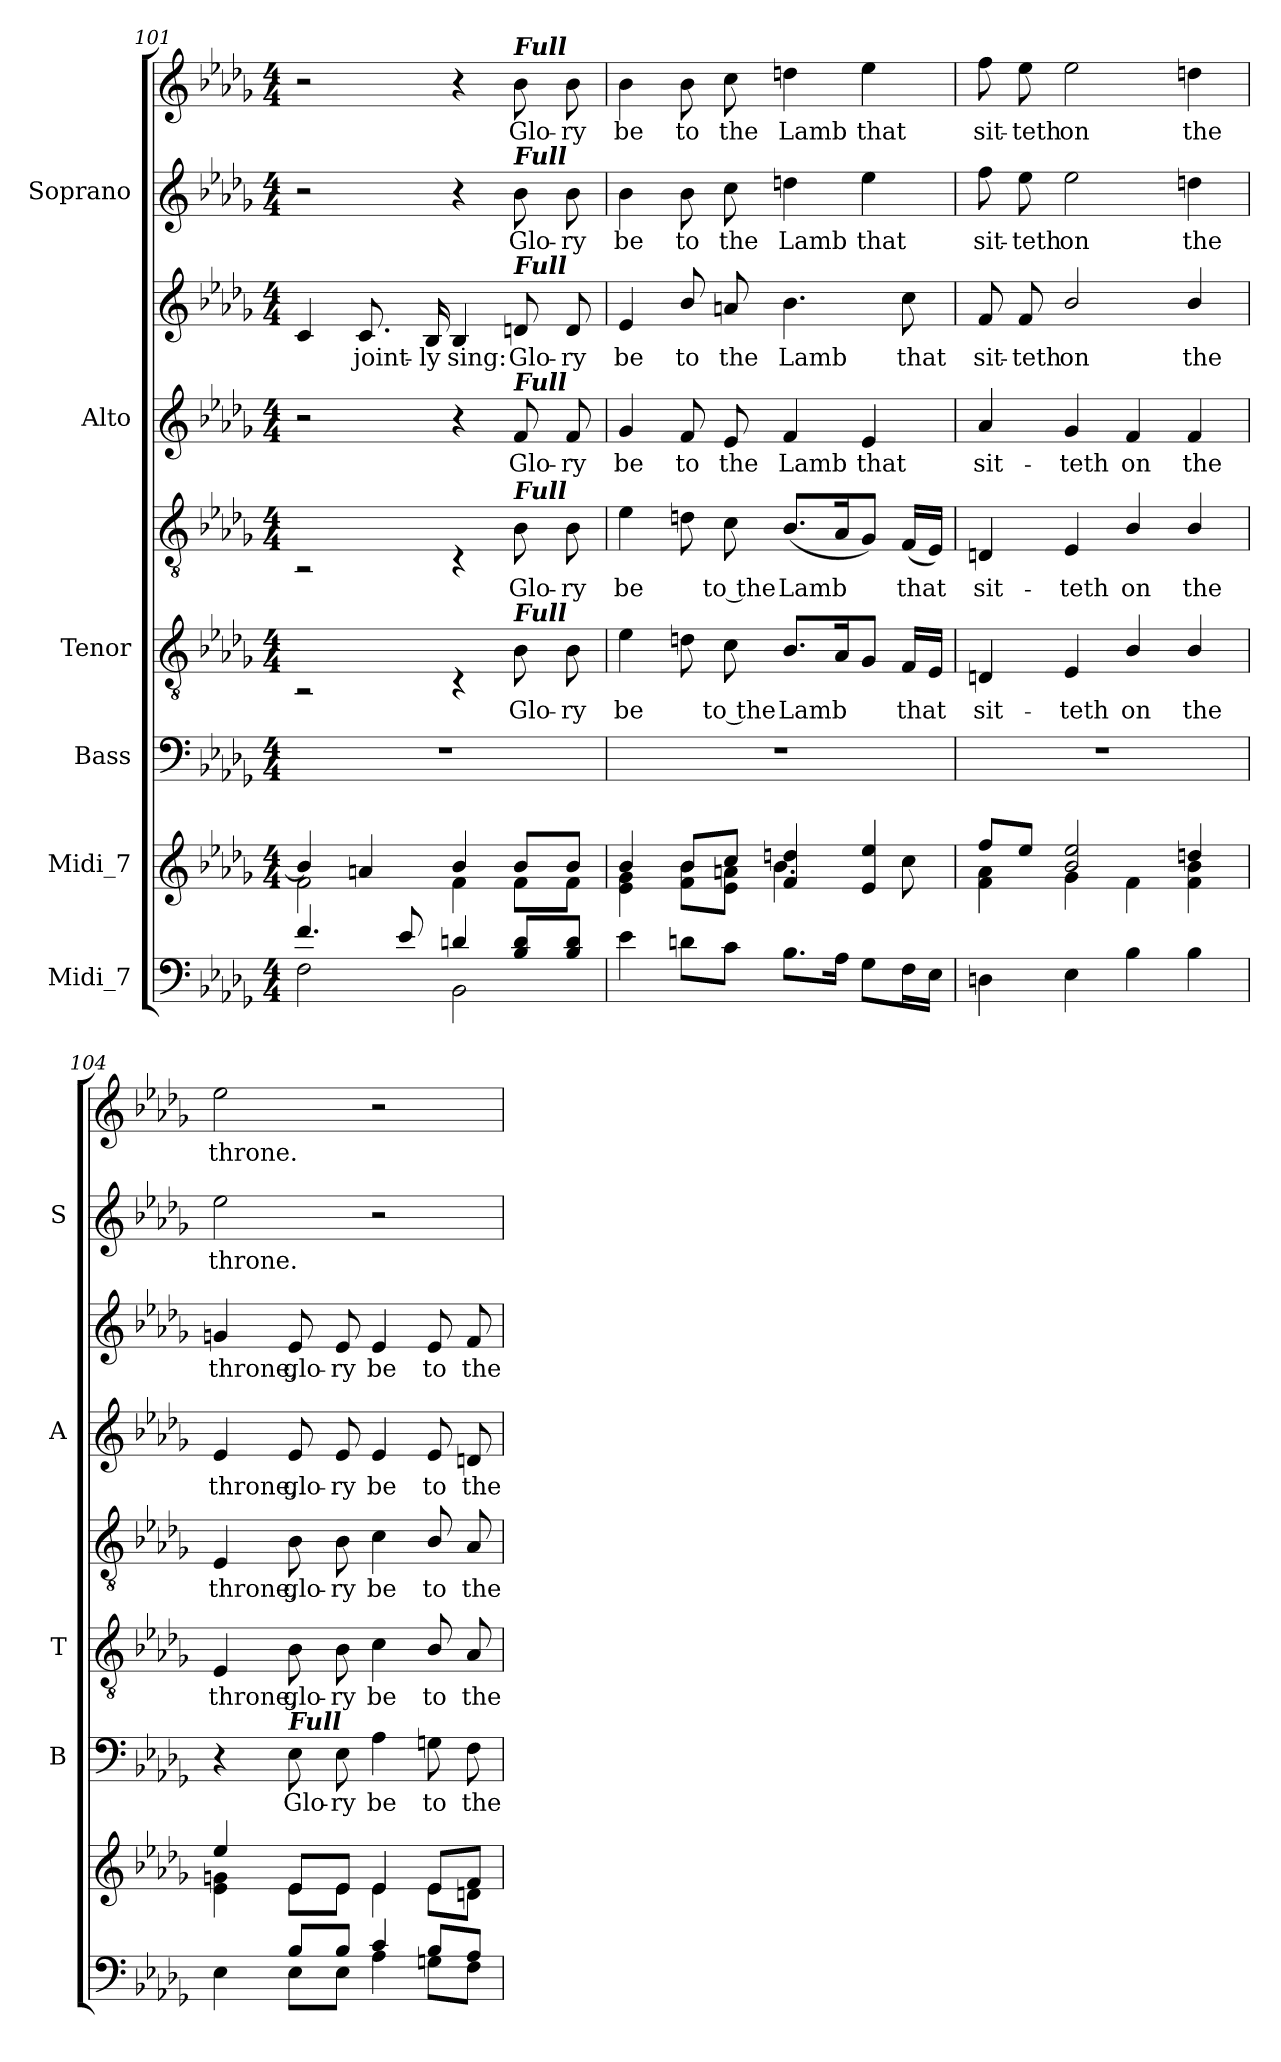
**kern	**kern	**kern	**text	**kern	**text	**kern	**text	**kern	**text	**kern	**text	**kern	**text	**kern	**text
*part6	*part5	*part4	*part4	*part3	*part3	*part3	*part3	*part2	*part2	*part2	*part2	*part1	*part1	*part1	*part1
*staff9	*staff8	*staff7	*staff7	*staff6	*staff6	*staff5	*staff5	*staff4	*staff4	*staff3	*staff3	*staff2	*staff2	*staff1	*staff1
*I"Midi_7	*I"Midi_7	*I"Bass	*	*I"Tenor	*	*	*	*I"Alto	*	*	*	*I"Soprano	*	*	*
*	*	*I'B	*	*I'T	*	*	*	*I'A	*	*	*	*I'S	*	*	*
!!LO:LB:g=z
*clefF4	*clefG2	*clefF4	*	*clefGv2	*	*clefGv2	*	*clefG2	*	*clefG2	*	*clefG2	*	*clefG2	*
*k[b-e-a-d-g-]	*k[b-e-a-d-g-]	*k[b-e-a-d-g-]	*	*k[b-e-a-d-g-]	*	*k[b-e-a-d-g-]	*	*k[b-e-a-d-g-]	*	*k[b-e-a-d-g-]	*	*k[b-e-a-d-g-]	*	*k[b-e-a-d-g-]	*
*D-:	*D-:	*D-:	*	*D-:	*	*D-:	*	*D-:	*	*D-:	*	*D-:	*	*D-:	*
*M4/4	*M4/4	*M4/4	*	*M4/4	*	*M4/4	*	*M4/4	*	*M4/4	*	*M4/4	*	*M4/4	*
=101	=101	=101	=101	=101	=101	=101	=101	=101	=101	=101	=101	=101	=101	=101	=101
*^	*^	*	*	*	*	*	*	*	*	*	*	*	*	*	*
4.f/	2F\	4b-/]	2f\	1r	.	2rBB	.	2rBB	.	2r	.	4c	.	2r	.	2r	.
!	!	!	!	!	!	!	!	!	!	!	!	!	!LO:LY:b	!	!	!	!
.	.	4an/	.	.	.	.	.	.	.	.	.	8.c	joint-	.	.	.	.
8e-/	.	.	.	.	.	.	.	.	.	.	.	.	.	.	.	.	.
!	!	!	!	!	!	!	!	!	!	!	!	!	!LO:LY:b	!	!	!	!
.	.	.	.	.	.	.	.	.	.	.	.	16B-	-ly	.	.	.	.
!	!	!	!	!	!	!	!	!	!	!	!	!	!LO:LY:b	!	!	!	!
4dn/	2BB-\	4b-/	4f\	.	.	4rBB	.	4rBB	.	4r	.	4B-	sing:	4r	.	4r	.
!	!	!	!	!	!	!	!	!	!	!	!	!	!	!	!	!LO:TX:a:Bi:t=Full	!
!	!	!	!	!	!	!	!	!	!	!	!	!	!	!LO:TX:a:Bi:t=Full	!	!	!
!	!	!	!	!	!	!	!	!	!	!	!	!LO:TX:a:Bi:t=Full	!	!	!	!	!
!	!	!	!	!	!	!	!	!	!	!LO:TX:a:Bi:t=Full	!	!	!	!	!	!	!
!	!	!	!	!	!	!	!	!LO:TX:a:Bi:t=Full	!	!	!	!	!	!	!	!	!
!	!	!	!	!	!	!LO:TX:a:Bi:t=Full	!	!	!	!	!	!	!	!	!	!	!
!	!	!	!	!	!	!	!LO:LY:b	!	!LO:LY:b	!	!LO:LY:b	!	!LO:LY:b	!	!LO:LY:b	!	!LO:LY:b
8B-/ 8d/L	.	8b-/L	8f\L	.	.	8B-	Glo-	8B-	Glo-	8f	Glo-	8dn	Glo-	8b-	Glo-	8b-	Glo-
!	!	!	!	!	!	!	!LO:LY:b	!	!LO:LY:b	!	!LO:LY:b	!	!LO:LY:b	!	!LO:LY:b	!	!LO:LY:b
8B-/ 8d/J	.	8b-/J	8f\J	.	.	8B-	-ry	8B-	-ry	8f	-ry	8d	-ry	8b-	-ry	8b-	-ry
=102	=102	=102	=102	=102	=102	=102	=102	=102	=102	=102	=102	=102	=102	=102	=102	=102	=102
!	!	!	!	!	!	!	!LO:LY:b	!	!LO:LY:b	!	!LO:LY:b	!	!LO:LY:b	!	!LO:LY:b	!	!LO:LY:b
4e-\	1ryy	4b-/	4e-\ 4g-\	1r	.	4e-	be	4e-	be	4g-	be	4e-	be	4b-	be	4b-	be
!	!	!	!	!	!	!	!	!	!	!	!LO:LY:b	!	!LO:LY:b	!	!LO:LY:b	!	!LO:LY:b
8dn\L	.	8b-/L	8f\ 8b-\L	.	.	8dn	.	8dn	.	8f	to	8b-/	to	8b-	to	8b-	to
!	!	!	!	!	!	!	!LO:LY:b	!	!LO:LY:b	!	!LO:LY:b	!	!LO:LY:b	!	!LO:LY:b	!	!LO:LY:b
8c\J	.	8cc/J	8e-\ 8an\J	.	.	8c	to the	8c	to the	8e-	the	8an	the	8cc	the	8cc	the
!	!	!	!	!	!	!	!LO:LY:b	!	!LO:LY:b	!	!LO:LY:b	!	!LO:LY:b	!	!LO:LY:b	!	!LO:LY:b
8.B-\L	.	4f/ 4ddn/	4.b-\	.	.	8.B-L	Lamb	(<8.B-L	Lamb	4f	Lamb	4.b-	Lamb	4ddn	Lamb	4ddn	Lamb
16A-\J	.	.	.	.	.	16A-	.	16A-	.	.	.	.	.	.	.	.	.
!	!	!	!	!	!	!	!	!	!	!	!LO:LY:b	!	!	!	!LO:LY:b	!	!LO:LY:b
8G-\L	.	4e-/ 4ee-/	.	.	.	8G-J	.	8G-J)	.	4e-	that	.	.	4ee-	that	4ee-	that
!	!	!	!	!	!	!	!LO:LY:b	!	!LO:LY:b	!	!	!	!LO:LY:b	!	!	!	!
16F\L	.	.	8cc\	.	.	16FLL	that	(<16FLL	that	.	.	8cc	that	.	.	.	.
16E-\JJ	.	.	.	.	.	16E-JJ	.	16E-JJ)	.	.	.	.	.	.	.	.	.
=103	=103	=103	=103	=103	=103	=103	=103	=103	=103	=103	=103	=103	=103	=103	=103	=103	=103
!	!	!	!	!	!	!	!LO:LY:b	!	!LO:LY:b	!	!LO:LY:b	!	!LO:LY:b	!	!LO:LY:b	!	!LO:LY:b
4Dn\	1ryy	8ff/L	4f\ 4a-\	1r	.	4Dn	sit-	4Dn	sit-	4a-	sit-	8f	sit-	8ff	sit-	8ff	sit-
!	!	!	!	!	!	!	!	!	!	!	!	!	!LO:LY:b	!	!LO:LY:b	!	!LO:LY:b
.	.	8ee-/J	.	.	.	.	.	.	.	.	.	8f	-teth	8ee-	-teth	8ee-	-teth
!	!	!	!	!	!	!	!LO:LY:b	!	!LO:LY:b	!	!LO:LY:b	!	!LO:LY:b	!	!LO:LY:b	!	!LO:LY:b
4E-\	.	2b-/ 2ee-/	4g-\	.	.	4E-	-teth	4E-	-teth	4g-	-teth	2b-/	on	2ee-	on	2ee-	on
!	!	!	!	!	!	!	!LO:LY:b	!	!LO:LY:b	!	!LO:LY:b	!	!	!	!	!	!
4B-\	.	.	4f\	.	.	4B-/	on	4B-/	on	4f	on	.	.	.	.	.	.
!	!	!	!	!	!	!	!LO:LY:b	!	!LO:LY:b	!	!LO:LY:b	!	!LO:LY:b	!	!LO:LY:b	!	!LO:LY:b
4B-\	.	4ddn/	4f\ 4b-\	.	.	4B-/	the	4B-/	the	4f	the	4b-/	the	4ddn	the	4ddn	the
=104	=104	=104	=104	=104	=104	=104	=104	=104	=104	=104	=104	=104	=104	=104	=104	=104	=104
!	!	!	!	!	!	!	!LO:LY:b	!	!LO:LY:b	!	!LO:LY:b	!	!LO:LY:b	!	!LO:LY:b	!	!LO:LY:b
4E-\	4ryy	4ee-/	4e-\ 4gn\	4r	.	4E-	throne,	4E-	throne,	4e-	throne,	4gn	throne,	2ee-	throne.	2ee-	throne.
!	!	!	!	!LO:TX:a:Bi:t=Full	!	!	!	!	!	!	!	!	!	!	!	!	!
!	!	!	!	!	!LO:LY:b	!	!LO:LY:b	!	!LO:LY:b	!	!LO:LY:b	!	!LO:LY:b	!	!	!	!
8B-/L	8E-\L	8e-/L	8e-\L	8E-	Glo-	8B-	glo-	8B-	glo-	8e-	glo-	8e-	glo-	.	.	.	.
!	!	!	!	!	!LO:LY:b	!	!LO:LY:b	!	!LO:LY:b	!	!LO:LY:b	!	!LO:LY:b	!	!	!	!
8B-/J	8E-\J	8e-/J	8e-\J	8E-	-ry	8B-	-ry	8B-	-ry	8e-	-ry	8e-	-ry	.	.	.	.
!	!	!	!	!	!LO:LY:b	!	!LO:LY:b	!	!LO:LY:b	!	!LO:LY:b	!	!LO:LY:b	!	!	!	!
4c/	4A-\	4e-/	4e-\	4A-	be	4c	be	4c	be	4e-	be	4e-	be	2r	.	2r	.
!	!	!	!	!	!LO:LY:b	!	!LO:LY:b	!	!LO:LY:b	!	!LO:LY:b	!	!LO:LY:b	!	!	!	!
8B-/L	8Gn\L	8e-/L	8e-\L	8Gn	to	8B-/	to	8B-/	to	8e-	to	8e-	to	.	.	.	.
!	!	!	!	!	!LO:LY:b	!	!LO:LY:b	!	!LO:LY:b	!	!LO:LY:b	!	!LO:LY:b	!	!	!	!
8A-/J	8F\J	8f/J	8dn\J	8F	the	8A-	the	8A-	the	8dn	the	8f	the	.	.	.	.
*v	*v	*	*	*	*	*	*	*	*	*	*	*	*	*	*	*	*
*	*v	*v	*	*	*	*	*	*	*	*	*	*	*	*	*	*
=	=	=	=	=	=	=	=	=	=	=	=	=	=	=	=
*-	*-	*-	*-	*-	*-	*-	*-	*-	*-	*-	*-	*-	*-	*-	*-
